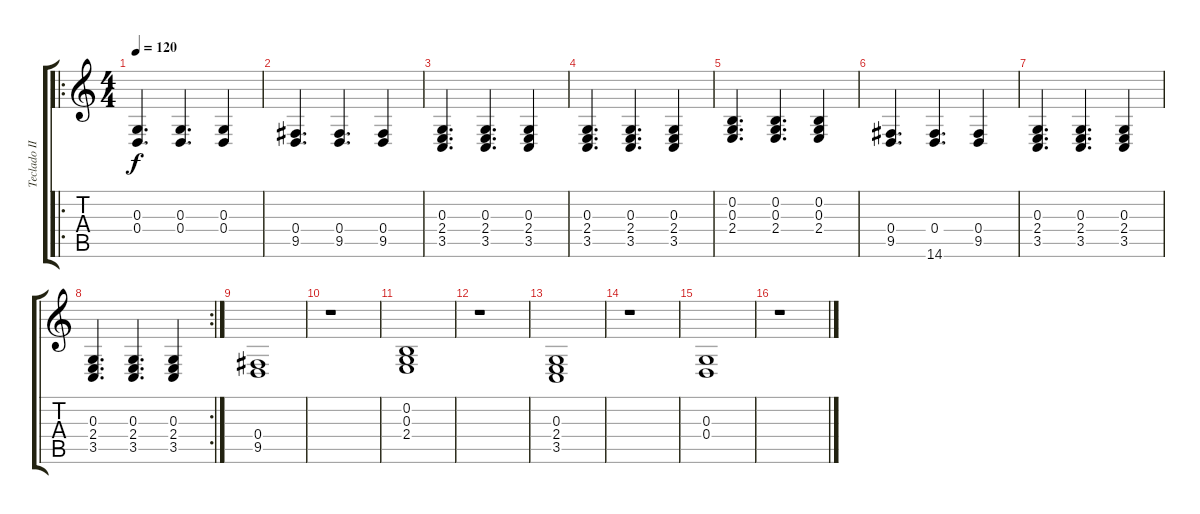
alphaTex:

\track ("Teclado II" "Teclado II") {instrument acousticgrandpiano}
\staff {score tabs}
\tuning (E4 B3 G3 D3 A2 E2) {hide}
\ro
\ts (4 4)
\tempo 120
\clef g2
\ks c
(0.3 0.4).4{d dy f} (0.3 0.4).4{d} (0.3 0.4).4 |
(0.4 9.5).4{d} (0.4 9.5).4{d} (0.4 9.5).4 |
(0.3 2.4 3.5).4{d} (0.3 2.4 3.5).4{d} (0.3 2.4 3.5).4 |
(0.3 2.4 3.5).4{d} (0.3 2.4 3.5).4{d} (0.3 2.4 3.5).4 |
(0.2 0.3 2.4).4{d} (0.2 0.3 2.4).4{d} (0.2 0.3 2.4).4 |
(0.4 9.5).4{d} (0.4 14.6).4{d} (0.4 9.5).4 |
(0.3 2.4 3.5).4{d} (0.3 2.4 3.5).4{d} (0.3 2.4 3.5).4 |
\rc 2
(0.3 2.4 3.5).4{d} (0.3 2.4 3.5).4{d} (0.3 2.4 3.5).4 |
(0.4 9.5).1 |
r.1 |
(0.2 0.3 2.4).1 |
r.1 |
(0.3 2.4 3.5).1 |
r.1 |
(0.3 0.4).1 |
r.1
